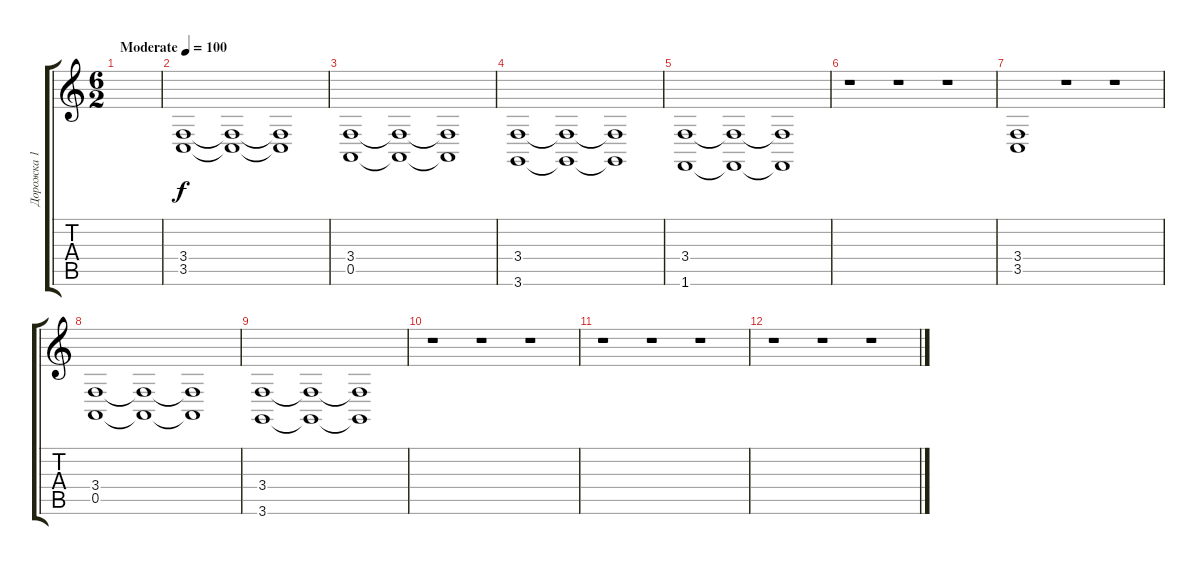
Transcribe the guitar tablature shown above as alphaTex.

\track ("Дорожка 1" "Дорожка 1") {instrument stringensemble1}
\staff {score tabs}
\tuning (E4 B3 G3 D3 A2 E2) {hide}
\ts (6 2)
\tempo (100 "Moderate")
\clef g2
\ks c
|
(3.4 3.5).1 (3.4{t} 3.5{t}).1 (3.4{t} 3.5{t}).1 |
(3.4 0.5).1 (3.4{t} 0.5{t}).1 (3.4{t} 0.5{t}).1 |
(3.4 3.6).1 (3.4{t} 3.6{t}).1 (3.4{t} 3.6{t}).1 |
(3.4 1.6).1 (3.4{t} 1.6{t}).1 (3.4{t} 1.6{t}).1 |
r.1 r.1 r.1 |
(3.4 3.5).1 r.1 r.1 |
(3.4 0.5).1 (3.4{t} 0.5{t}).1 (3.4{t} 0.5{t}).1 |
(3.4 3.6).1 (3.4{t} 3.6{t}).1 (3.4{t} 3.6{t}).1 |
r.1 r.1 r.1 |
r.1 r.1 r.1 |
r.1 r.1 r.1
